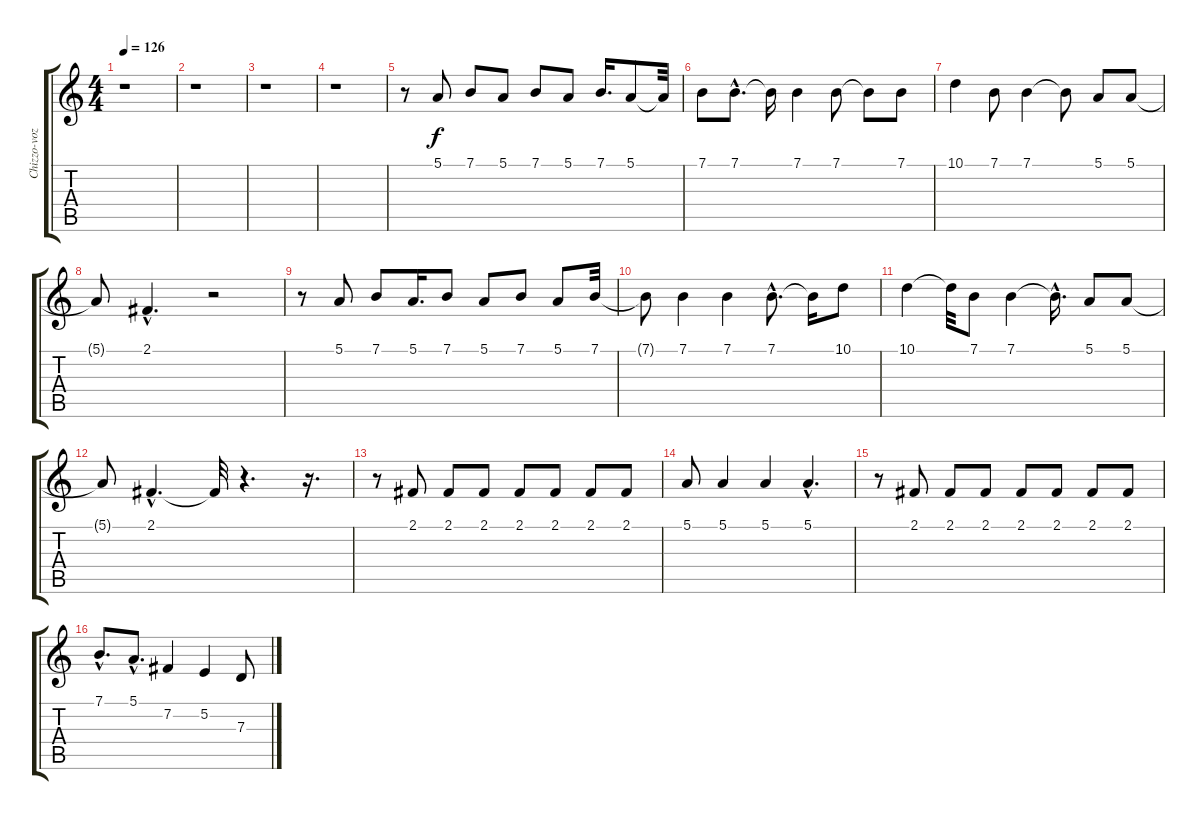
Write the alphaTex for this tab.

\track ("Chizzo-voz" "Chizzo-voz") {instrument lead8bassandlead}
\staff {score tabs}
\tuning (E4 B3 G3 D3 A2 E2) {hide}
\ts (4 4)
\tempo 126
\clef g2
\ks c
r.1{dy f instrument lead8bassandlead} |
r.1 |
r.1 |
r.1 |
r.8 5.1.8 7.1.8 5.1.8 7.1.8 5.1.8 7.1.16{d} 5.1.8 5.1{t}.32 |
7.1.8 7.1{hac}.8{d} 7.1{t}.16 7.1.4 7.1.8 7.1{t}.8 7.1.8 |
10.1.4 7.1.8 7.1.4 7.1{t}.8 5.1.8 5.1.8 |
5.1{t}.8 2.1{hac}.4{d} r.2 |
r.8 5.1.8 7.1.8 5.1.16{d} 7.1.8 5.1.8 7.1.8 5.1.8 7.1.32 |
7.1{t}.8 7.1.4 7.1.4 7.1{hac}.8{d} 7.1{t}.16 10.1.8 |
10.1.4 10.1{t}.32 7.1.8 7.1.4 7.1{hac t}.16{d} 5.1.8 5.1.8 |
5.1{t}.8 2.1{hac}.4{d} 2.1{t}.32 r.4{d} r.16{d} |
r.8 2.1.8 2.1.8 2.1.8 2.1.8 2.1.8 2.1.8 2.1.8 |
5.1.8 5.1.4 5.1.4 5.1{hac}.4{d} |
r.8 2.1.8 2.1.8 2.1.8 2.1.8 2.1.8 2.1.8 2.1.8 |
7.1{hac}.8{d} 5.1{hac}.8{d} 7.2.4 5.2.4 7.3.8
